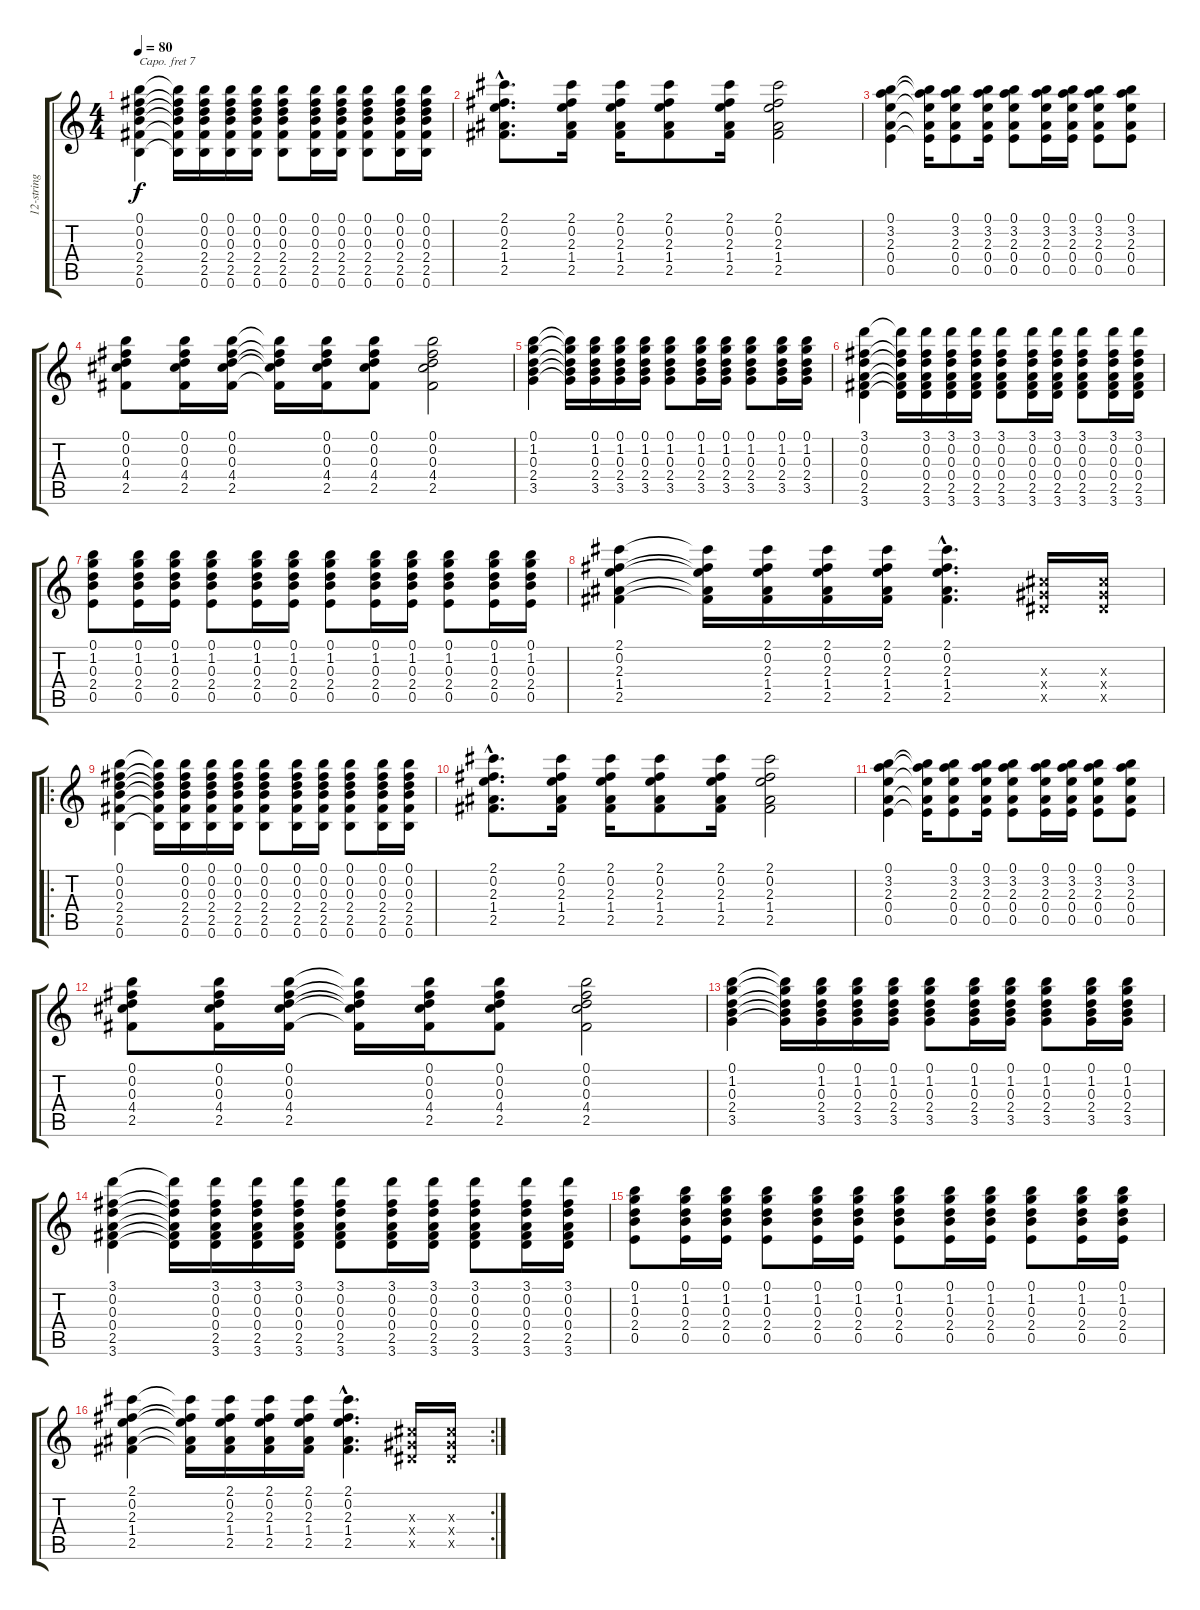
\track ("12-string guitar (1)" "12-string ") {instrument acousticguitarsteel}
\staff {score tabs}
\capo 7
\tuning (E4 B3 G3 D3 A2 E2) {hide}
\ts (4 4)
\tempo 80
\clef g2
\ks c
(0.1 0.2 0.3 2.4 2.5 0.6).4{dy f} (0.1{t} 0.2{t} 0.3{t} 2.4{t} 2.5{t} 0.6{t}).16 (0.1 0.2 0.3 2.4 2.5 0.6).16 (0.1 0.2 0.3 2.4 2.5 0.6).16 (0.1 0.2 0.3 2.4 2.5 0.6).16 (0.1 0.2 0.3 2.4 2.5 0.6).8 (0.1 0.2 0.3 2.4 2.5 0.6).16 (0.1 0.2 0.3 2.4 2.5 0.6).16 (0.1 0.2 0.3 2.4 2.5 0.6).8 (0.1 0.2 0.3 2.4 2.5 0.6).16 (0.1 0.2 0.3 2.4 2.5 0.6).16 |
(2.1{hac} 0.2{hac} 2.3{hac} 1.4{hac} 2.5{hac}).8{d} (2.1 0.2 2.3 1.4 2.5).16 (2.1 0.2 2.3 1.4 2.5).16 (2.1 0.2 2.3 1.4 2.5).8 (2.1 0.2 2.3 1.4 2.5).16 (2.1 0.2 2.3 1.4 2.5).2 |
(0.1 3.2 2.3 0.4 0.5).4 (0.1{t} 3.2{t} 2.3{t} 0.4{t} 0.5{t}).16 (0.1 3.2 2.3 0.4 0.5).8 (0.1 3.2 2.3 0.4 0.5).16 (0.1 3.2 2.3 0.4 0.5).8 (0.1 3.2 2.3 0.4 0.5).16 (0.1 3.2 2.3 0.4 0.5).16 (0.1 3.2 2.3 0.4 0.5).8 (0.1 3.2 2.3 0.4 0.5).8 |
(0.1 0.2 0.3 4.4 2.5).8 (0.1 0.2 0.3 4.4 2.5).16 (0.1 0.2 0.3 4.4 2.5).16 (0.1{t} 0.2{t} 0.3{t} 4.4{t} 2.5{t}).16 (0.1 0.2 0.3 4.4 2.5).16 (0.1 0.2 0.3 4.4 2.5).8 (0.1 0.2 0.3 4.4 2.5).2 |
(0.1 1.2 0.3 2.4 3.5).4 (0.1{t} 1.2{t} 0.3{t} 2.4{t} 3.5{t}).16 (0.1 1.2 0.3 2.4 3.5).16 (0.1 1.2 0.3 2.4 3.5).16 (0.1 1.2 0.3 2.4 3.5).16 (0.1 1.2 0.3 2.4 3.5).8 (0.1 1.2 0.3 2.4 3.5).16 (0.1 1.2 0.3 2.4 3.5).16 (0.1 1.2 0.3 2.4 3.5).8 (0.1 1.2 0.3 2.4 3.5).16 (0.1 1.2 0.3 2.4 3.5).16 |
(3.1 0.2 0.3 0.4 2.5 3.6).4 (3.1{t} 0.2{t} 0.3{t} 0.4{t} 2.5{t} 3.6{t}).16 (3.1 0.2 0.3 0.4 2.5 3.6).16 (3.1 0.2 0.3 0.4 2.5 3.6).16 (3.1 0.2 0.3 0.4 2.5 3.6).16 (3.1 0.2 0.3 0.4 2.5 3.6).8 (3.1 0.2 0.3 0.4 2.5 3.6).16 (3.1 0.2 0.3 0.4 2.5 3.6).16 (3.1 0.2 0.3 0.4 2.5 3.6).8 (3.1 0.2 0.3 0.4 2.5 3.6).16 (3.1 0.2 0.3 0.4 2.5 3.6).16 |
(0.1 1.2 0.3 2.4 0.5).8 (0.1 1.2 0.3 2.4 0.5).16 (0.1 1.2 0.3 2.4 0.5).16 (0.1 1.2 0.3 2.4 0.5).8 (0.1 1.2 0.3 2.4 0.5).16 (0.1 1.2 0.3 2.4 0.5).16 (0.1 1.2 0.3 2.4 0.5).8 (0.1 1.2 0.3 2.4 0.5).16 (0.1 1.2 0.3 2.4 0.5).16 (0.1 1.2 0.3 2.4 0.5).8 (0.1 1.2 0.3 2.4 0.5).16 (0.1 1.2 0.3 2.4 0.5).16 |
(2.1 0.2 2.3 1.4 2.5).4 (2.1{t} 0.2{t} 2.3{t} 1.4{t} 2.5{t}).16 (2.1 0.2 2.3 1.4 2.5).16 (2.1 0.2 2.3 1.4 2.5).16 (2.1 0.2 2.3 1.4 2.5).16 (2.1{hac} 0.2{hac} 2.3{hac} 1.4{hac} 2.5{hac}).4{d} (-1.3{x} -1.4{x} -1.5{x}).16 (-1.3{x} -1.4{x} -1.5{x}).16 |
\ro
(0.1 0.2 0.3 2.4 2.5 0.6).4 (0.1{t} 0.2{t} 0.3{t} 2.4{t} 2.5{t} 0.6{t}).16 (0.1 0.2 0.3 2.4 2.5 0.6).16 (0.1 0.2 0.3 2.4 2.5 0.6).16 (0.1 0.2 0.3 2.4 2.5 0.6).16 (0.1 0.2 0.3 2.4 2.5 0.6).8 (0.1 0.2 0.3 2.4 2.5 0.6).16 (0.1 0.2 0.3 2.4 2.5 0.6).16 (0.1 0.2 0.3 2.4 2.5 0.6).8 (0.1 0.2 0.3 2.4 2.5 0.6).16 (0.1 0.2 0.3 2.4 2.5 0.6).16 |
(2.1{hac} 0.2{hac} 2.3{hac} 1.4{hac} 2.5{hac}).8{d} (2.1 0.2 2.3 1.4 2.5).16 (2.1 0.2 2.3 1.4 2.5).16 (2.1 0.2 2.3 1.4 2.5).8 (2.1 0.2 2.3 1.4 2.5).16 (2.1 0.2 2.3 1.4 2.5).2 |
(0.1 3.2 2.3 0.4 0.5).4 (0.1{t} 3.2{t} 2.3{t} 0.4{t} 0.5{t}).16 (0.1 3.2 2.3 0.4 0.5).8 (0.1 3.2 2.3 0.4 0.5).16 (0.1 3.2 2.3 0.4 0.5).8 (0.1 3.2 2.3 0.4 0.5).16 (0.1 3.2 2.3 0.4 0.5).16 (0.1 3.2 2.3 0.4 0.5).8 (0.1 3.2 2.3 0.4 0.5).8 |
(0.1 0.2 0.3 4.4 2.5).8 (0.1 0.2 0.3 4.4 2.5).16 (0.1 0.2 0.3 4.4 2.5).16 (0.1{t} 0.2{t} 0.3{t} 4.4{t} 2.5{t}).16 (0.1 0.2 0.3 4.4 2.5).16 (0.1 0.2 0.3 4.4 2.5).8 (0.1 0.2 0.3 4.4 2.5).2 |
(0.1 1.2 0.3 2.4 3.5).4 (0.1{t} 1.2{t} 0.3{t} 2.4{t} 3.5{t}).16 (0.1 1.2 0.3 2.4 3.5).16 (0.1 1.2 0.3 2.4 3.5).16 (0.1 1.2 0.3 2.4 3.5).16 (0.1 1.2 0.3 2.4 3.5).8 (0.1 1.2 0.3 2.4 3.5).16 (0.1 1.2 0.3 2.4 3.5).16 (0.1 1.2 0.3 2.4 3.5).8 (0.1 1.2 0.3 2.4 3.5).16 (0.1 1.2 0.3 2.4 3.5).16 |
(3.1 0.2 0.3 0.4 2.5 3.6).4 (3.1{t} 0.2{t} 0.3{t} 0.4{t} 2.5{t} 3.6{t}).16 (3.1 0.2 0.3 0.4 2.5 3.6).16 (3.1 0.2 0.3 0.4 2.5 3.6).16 (3.1 0.2 0.3 0.4 2.5 3.6).16 (3.1 0.2 0.3 0.4 2.5 3.6).8 (3.1 0.2 0.3 0.4 2.5 3.6).16 (3.1 0.2 0.3 0.4 2.5 3.6).16 (3.1 0.2 0.3 0.4 2.5 3.6).8 (3.1 0.2 0.3 0.4 2.5 3.6).16 (3.1 0.2 0.3 0.4 2.5 3.6).16 |
(0.1 1.2 0.3 2.4 0.5).8 (0.1 1.2 0.3 2.4 0.5).16 (0.1 1.2 0.3 2.4 0.5).16 (0.1 1.2 0.3 2.4 0.5).8 (0.1 1.2 0.3 2.4 0.5).16 (0.1 1.2 0.3 2.4 0.5).16 (0.1 1.2 0.3 2.4 0.5).8 (0.1 1.2 0.3 2.4 0.5).16 (0.1 1.2 0.3 2.4 0.5).16 (0.1 1.2 0.3 2.4 0.5).8 (0.1 1.2 0.3 2.4 0.5).16 (0.1 1.2 0.3 2.4 0.5).16 |
\rc 2
(2.1 0.2 2.3 1.4 2.5).4 (2.1{t} 0.2{t} 2.3{t} 1.4{t} 2.5{t}).16 (2.1 0.2 2.3 1.4 2.5).16 (2.1 0.2 2.3 1.4 2.5).16 (2.1 0.2 2.3 1.4 2.5).16 (2.1{hac} 0.2{hac} 2.3{hac} 1.4{hac} 2.5{hac}).4{d} (-1.3{x} -1.4{x} -1.5{x}).16 (-1.3{x} -1.4{x} -1.5{x}).16
